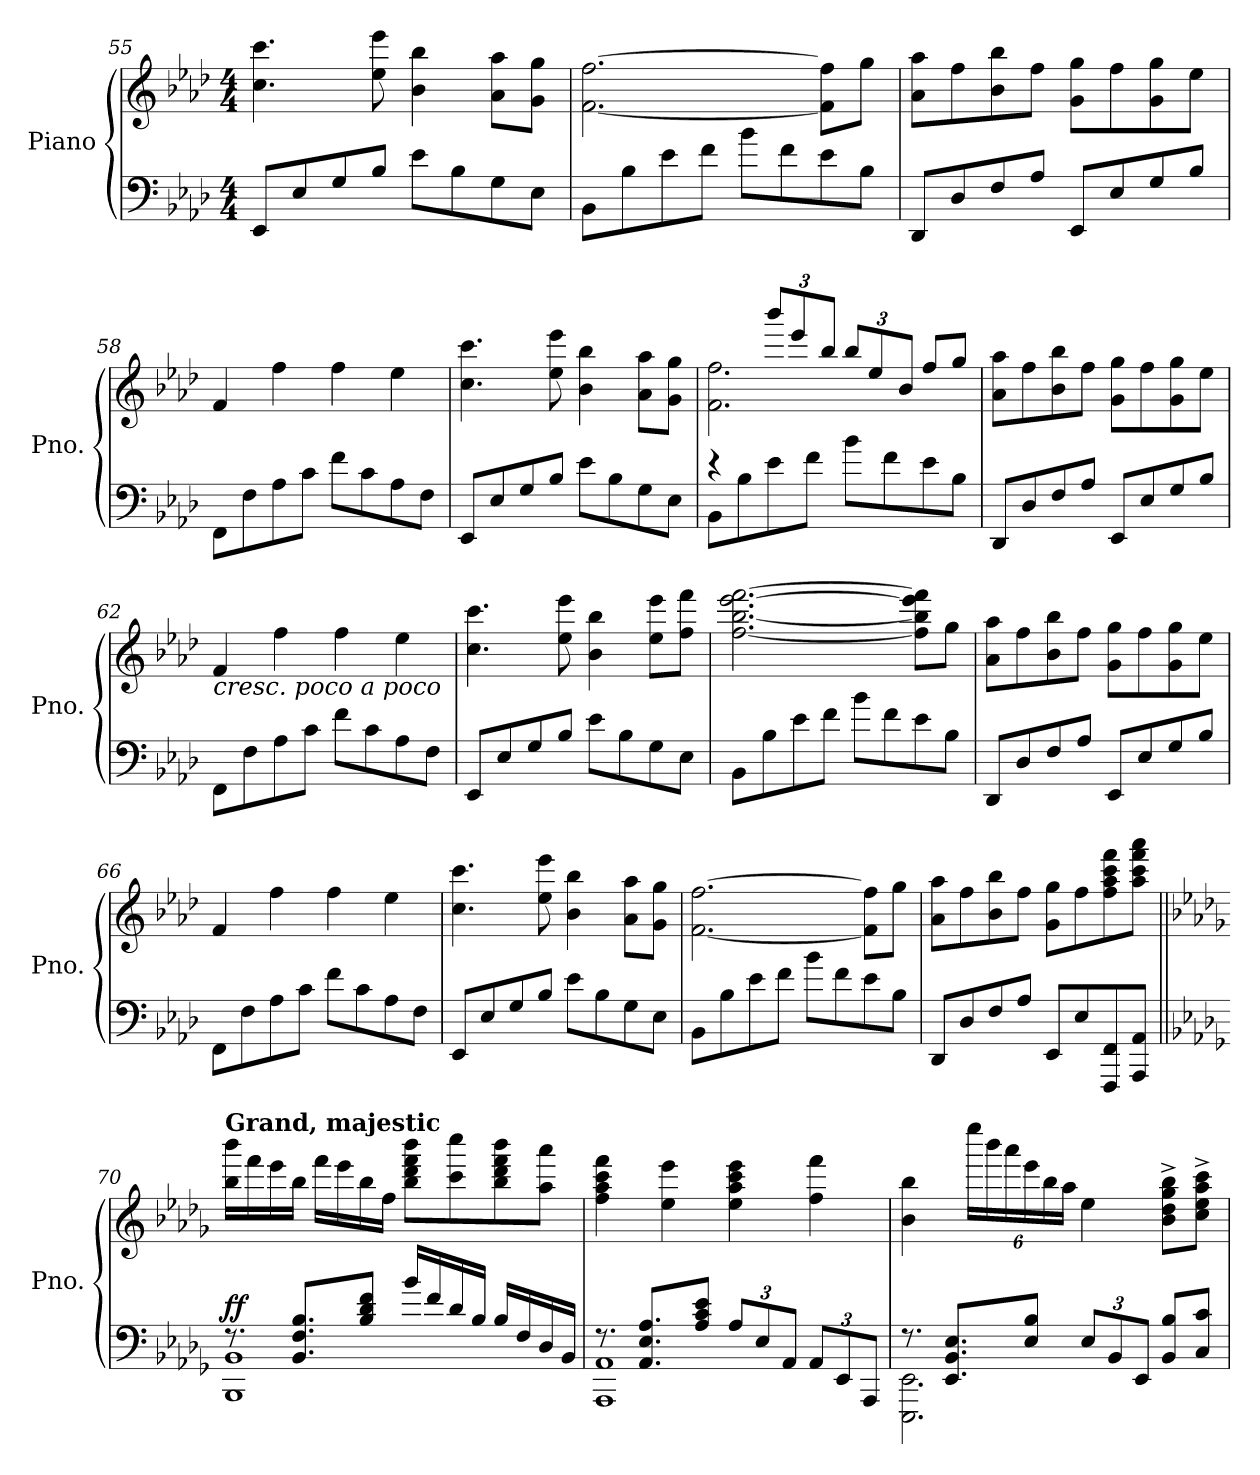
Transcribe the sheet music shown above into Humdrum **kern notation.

**kern	**kern	**dynam
*part1	*part1	*part1
*staff2	*staff1	*staff1/2
*I"Piano	*	*
*I'Pno.	*	*
*clefF4	*clefG2	*
*k[b-e-a-d-]	*k[b-e-a-d-]	*
*M4/4	*M4/4	*
=55	=55	=55
8EE-/L	4.cc\ 4.ccc\	.
8E-/	.	.
8G/	.	.
8B-/J	8ee-\ 8eee-\	.
8e-\L	4b-\ 4bb-\	.
8B-\	.	.
8G\	8a-\ 8aa-\L	.
8E-\J	8g\ 8gg\J	.
=56	=56	=56
8BB-\L	[2.f\ [2.ff\	.
8B-\	.	.
8e-\	.	.
8f\J	.	.
8b-\L	.	.
8f\	.	.
8e-\	8f\] 8ff\]L	.
8B-\J	8gg\J	.
=57	=57	=57
8DD-/L	8a-\ 8aa-\L	.
8D-/	8ff\	.
8F/	8b-\ 8bb-\	.
8A-/J	8ff\J	.
8EE-/L	8g\ 8gg\L	.
8E-/	8ff\	.
8G/	8g\ 8gg\	.
8B-/J	8ee-\J	.
!!LO:LB:g=z
=58	=58	=58
8FF\L	4f/	.
8F\	.	.
8A-\	4ff\	.
8c\J	.	.
8f\L	4ff\	.
8c\	.	.
8A-\	4ee-\	.
8F\J	.	.
=59	=59	=59
8EE-/L	4.cc\ 4.ccc\	.
8E-/	.	.
8G/	.	.
8B-/J	8ee-\ 8eee-\	.
8e-\L	4b-\ 4bb-\	.
8B-\	.	.
8G\	8a-\ 8aa-\L	.
8E-\J	8g\ 8gg\J	.
=60	=60	=60
*	*^	*
8BB-\L	4rBB	2.f\ 2.ff\	.
8B-\	.	.	.
*	*Xbrackettup	*	*
8e-\	12bbb-/L	.	.
.	12eee-/	.	.
8f\J	.	.	.
.	12bb-/J	.	.
8b-\L	12bb-/L	.	.
.	12ee-/	.	.
8f\	.	.	.
.	12b-/J	.	.
8e-\	8ff/L	4ryy	.
8B-\J	8gg/J	.	.
*	*v	*v	*
=61	=61	=61
8DD-/L	8a-\ 8aa-\L	.
8D-/	8ff\	.
8F/	8b-\ 8bb-\	.
8A-/J	8ff\J	.
8EE-/L	8g\ 8gg\L	.
8E-/	8ff\	.
8G/	8g\ 8gg\	.
8B-/J	8ee-\J	.
!!LO:LB:g=z
=62	=62	=62
!	!LO:TX:b:i:t=cresc. poco a poco	!
8FF\L	4f/	.
8F\	.	.
8A-\	4ff\	.
8c\J	.	.
8f\L	4ff\	.
8c\	.	.
8A-\	4ee-\	.
8F\J	.	.
=63	=63	=63
8EE-/L	4.cc\ 4.ccc\	.
8E-/	.	.
8G/	.	.
8B-/J	8ee-\ 8eee-\	.
8e-\L	4b-\ 4bb-\	.
8B-\	.	.
8G\	8ee-\ 8eee-\L	.
8E-\J	8ff\ 8fff\J	.
=64	=64	=64
8BB-\L	[2.ff\ [2.bb-\ [2.eee-\ [2.fff\	.
8B-\	.	.
8e-\	.	.
8f\J	.	.
8b-\L	.	.
8f\	.	.
8e-\	8ff\] 8bb-\] 8eee-\] 8fff\]L	.
8B-\J	8gg\J	.
!!LO:LB:g=z
=65	=65	=65
8DD-/L	8a-\ 8aa-\L	.
8D-/	8ff\	.
8F/	8b-\ 8bb-\	.
8A-/J	8ff\J	.
8EE-/L	8g\ 8gg\L	.
8E-/	8ff\	.
8G/	8g\ 8gg\	.
8B-/J	8ee-\J	.
=66	=66	=66
8FF\L	4f/	.
8F\	.	.
8A-\	4ff\	.
8c\J	.	.
8f\L	4ff\	.
8c\	.	.
8A-\	4ee-\	.
8F\J	.	.
=67	=67	=67
8EE-/L	4.cc\ 4.ccc\	.
8E-/	.	.
8G/	.	.
8B-/J	8ee-\ 8eee-\	.
8e-\L	4b-\ 4bb-\	.
8B-\	.	.
8G\	8a-\ 8aa-\L	.
8E-\J	8g\ 8gg\J	.
=68	=68	=68
8BB-\L	[2.f\ [2.ff\	.
8B-\	.	.
8e-\	.	.
8f\J	.	.
8b-\L	.	.
8f\	.	.
8e-\	8f\] 8ff\]L	.
8B-\J	8gg\J	.
!!LO:PB:g=z
=69	=69	=69
8DD-/L	8a-\ 8aa-\L	.
8D-/	8ff\	.
8F/	8b-\ 8bb-\	.
8A-/J	8ff\J	.
8EE-/L	8g\ 8gg\L	.
8E-/	8ff\	.
8FFF/ 8FF/	8ff\ 8aa-\ 8ccc\ 8fff\	.
8AAA-/ 8AA-/J	8aa-\ 8ccc\ 8fff\ 8aaa-\J	.
=70||	=70||	=70||
*k[b-e-a-d-g-]	*k[b-e-a-d-g-]	*
*^	*	*
!	!	!LO:TX:a:B:t=Grand, majestic	!
!	!	!	!LO:DY:a=2
8.r	1BBB- 1BB-	16bb-\ 16bbb-\LL	ff
.	.	16fff\	.
.	.	16eee-\	.
8.BB-/ 8.F/ 8.B-/L	.	16bb-\JJ	.
.	.	16fff\LL	.
.	.	16eee-\	.
8B-/ 8d-/ 8f/J	.	16bb-\	.
.	.	16ff\JJ	.
16b-/LL	.	8bb-\ 8ddd-\ 8fff\ 8bbb-\L	.
16f/	.	.	.
16d-/	.	8ccc\ 8cccc\	.
16B-/JJ	.	.	.
16B-/LL	.	8bb-\ 8ddd-\ 8fff\ 8bbb-\	.
16F/	.	.	.
16D-/	.	8aa-\ 8aaa-\J	.
16BB-/JJ	.	.	.
=71	=71	=71	=71
8.r	1AAA- 1AA-	4ff\ 4aa-\ 4ccc\ 4fff\	.
8.AA-/ 8.E-/ 8.A-/L	.	.	.
.	.	4ee-\ 4eee-\	.
8A-/ 8c/ 8e-/J	.	.	.
*Xbrackettup	*	*	*
12A-/L	.	4ee-\ 4aa-\ 4ccc\ 4eee-\	.
12E-/	.	.	.
12AA-/J	.	.	.
12AA-/L	.	4ff\ 4fff\	.
12EE-/	.	.	.
12AAA-/J	.	.	.
!!LO:LB:g=z
=72	=72	=72	=72
8.r	2.EEE-\ 2.EE-\	4b-\ 4bb-\	.
8.EE-/ 8.BB-/ 8.E-/L	.	.	.
.	.	24eeee-\LL	.
.	.	24bbb-\	.
.	.	24aaa-\	.
8E-/ 8B-/J	.	24eee-\	.
.	.	24bb-\	.
.	.	24aa-\JJ	.
12E-/L	.	4ee-\	.
12BB-/	.	.	.
12EE-/J	.	.	.
8BB-/ 8B-/L	4ryy	8b-\^ 8dd-\^ 8gg-\^ 8bb-\^L	.
8C/ 8c/J	.	8cc\^ 8ee-\^ 8aa-\^ 8ccc\^J	.
*v	*v	*	*
=	=	=
*-	*-	*-
